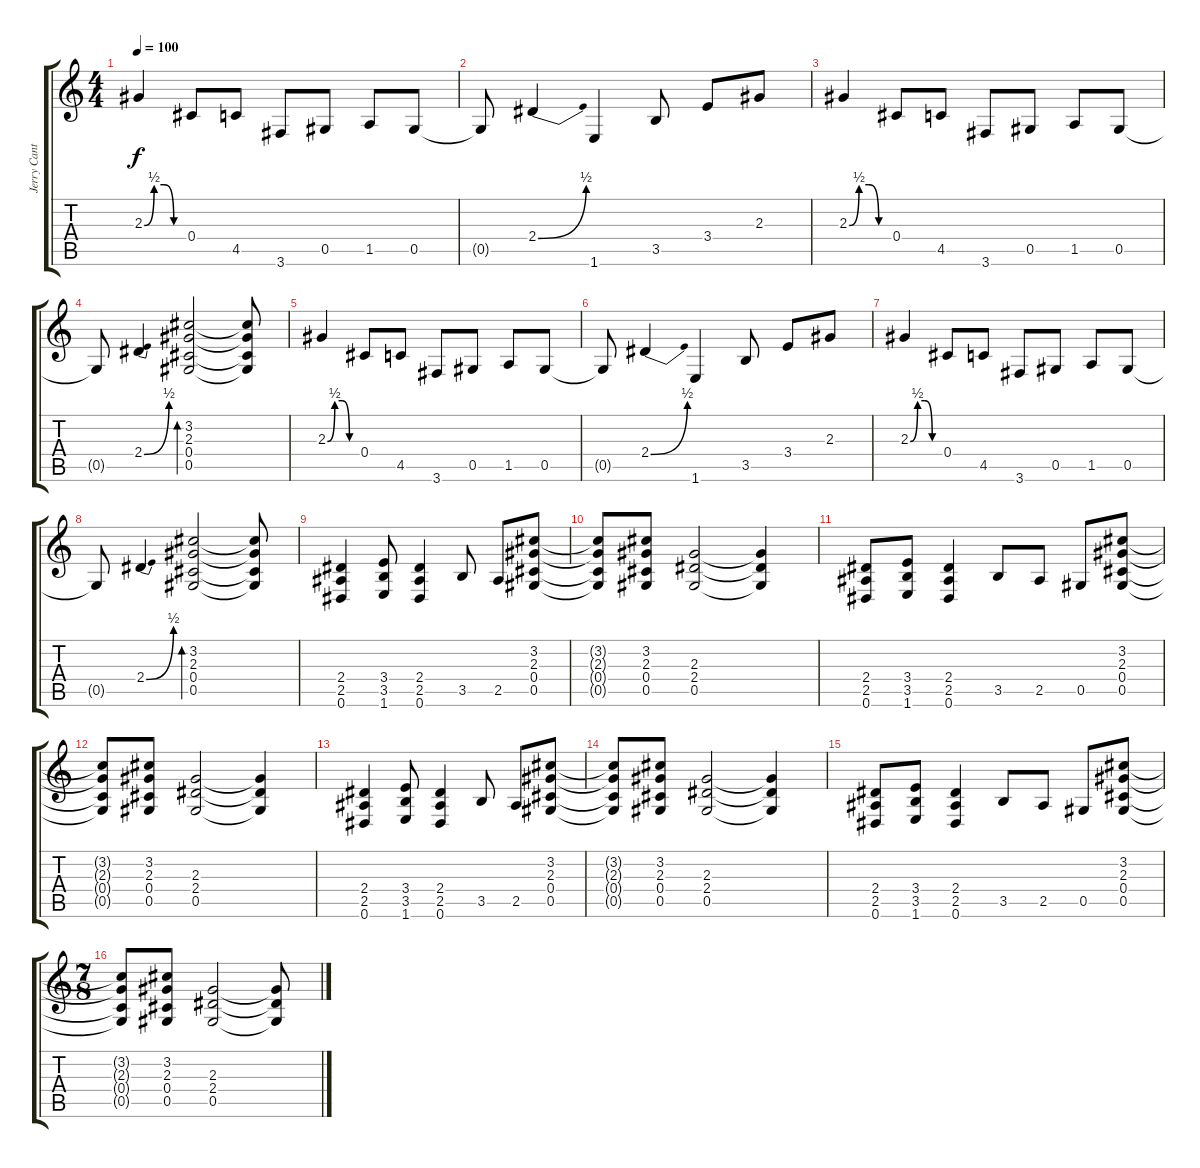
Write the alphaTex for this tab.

\track ("Jerry Cantrell rhythm" "Jerry Cant") {instrument overdrivenguitar}
\staff {score tabs}
\tuning (Eb4 Bb3 Gb3 Db3 Ab2 Eb2) {hide}
\ts (4 4)
\tempo 100
\clef g2
\ks c
2.3{be (custom 0 0 15 2 30 2 45 0 60 0)}.4{dy f} 0.4.8 4.5.8 3.6.8 0.5.8 1.5.8 0.5.8 |
0.5{t}.8 2.4{be (bend 0 0 60 2)}.4 1.6.4 3.5.8 3.4.8 2.3.8 |
2.3{be (custom 0 0 15 2 30 2 45 0 60 0)}.4 0.4.8 4.5.8 3.6.8 0.5.8 1.5.8 0.5.8 |
0.5{t}.8 2.4{be (bend 0 0 60 2)}.4 (3.2 2.3 0.4 0.5).2{bd 60} (3.2{t} 2.3{t} 0.4{t} 0.5{t}).8 |
2.3{be (custom 0 0 15 2 30 2 45 0 60 0)}.4 0.4.8 4.5.8 3.6.8 0.5.8 1.5.8 0.5.8 |
0.5{t}.8 2.4{be (bend 0 0 60 2)}.4 1.6.4 3.5.8 3.4.8 2.3.8 |
2.3{be (custom 0 0 15 2 30 2 45 0 60 0)}.4 0.4.8 4.5.8 3.6.8 0.5.8 1.5.8 0.5.8 |
0.5{t}.8 2.4{be (bend 0 0 60 2)}.4 (3.2 2.3 0.4 0.5).2{bd 60} (3.2{t} 2.3{t} 0.4{t} 0.5{t}).8 |
(2.4 2.5 0.6).4 (3.4 3.5 1.6).8 (2.4 2.5 0.6).4 3.5.8 2.5.8 (3.2 2.3 0.4 0.5).8 |
(3.2{t} 2.3{t} 0.4{t} 0.5{t}).8 (3.2 2.3 0.4 0.5).8 (2.3 2.4 0.5).2 (2.3{t} 2.4{t} 0.5{t}).4 |
(2.4 2.5 0.6).8 (3.4 3.5 1.6).8 (2.4 2.5 0.6).4 3.5.8 2.5.8 0.5.8 (3.2 2.3 0.4 0.5).8 |
(3.2{t} 2.3{t} 0.4{t} 0.5{t}).8 (3.2 2.3 0.4 0.5).8 (2.3 2.4 0.5).2 (2.3{t} 2.4{t} 0.5{t}).4 |
(2.4 2.5 0.6).4 (3.4 3.5 1.6).8 (2.4 2.5 0.6).4 3.5.8 2.5.8 (3.2 2.3 0.4 0.5).8 |
(3.2{t} 2.3{t} 0.4{t} 0.5{t}).8 (3.2 2.3 0.4 0.5).8 (2.3 2.4 0.5).2 (2.3{t} 2.4{t} 0.5{t}).4 |
(2.4 2.5 0.6).8 (3.4 3.5 1.6).8 (2.4 2.5 0.6).4 3.5.8 2.5.8 0.5.8 (3.2 2.3 0.4 0.5).8 |
\ts (7 8)
(3.2{t} 2.3{t} 0.4{t} 0.5{t}).8 (3.2 2.3 0.4 0.5).8 (2.3 2.4 0.5).2 (2.3{t} 2.4{t} 0.5{t}).8
